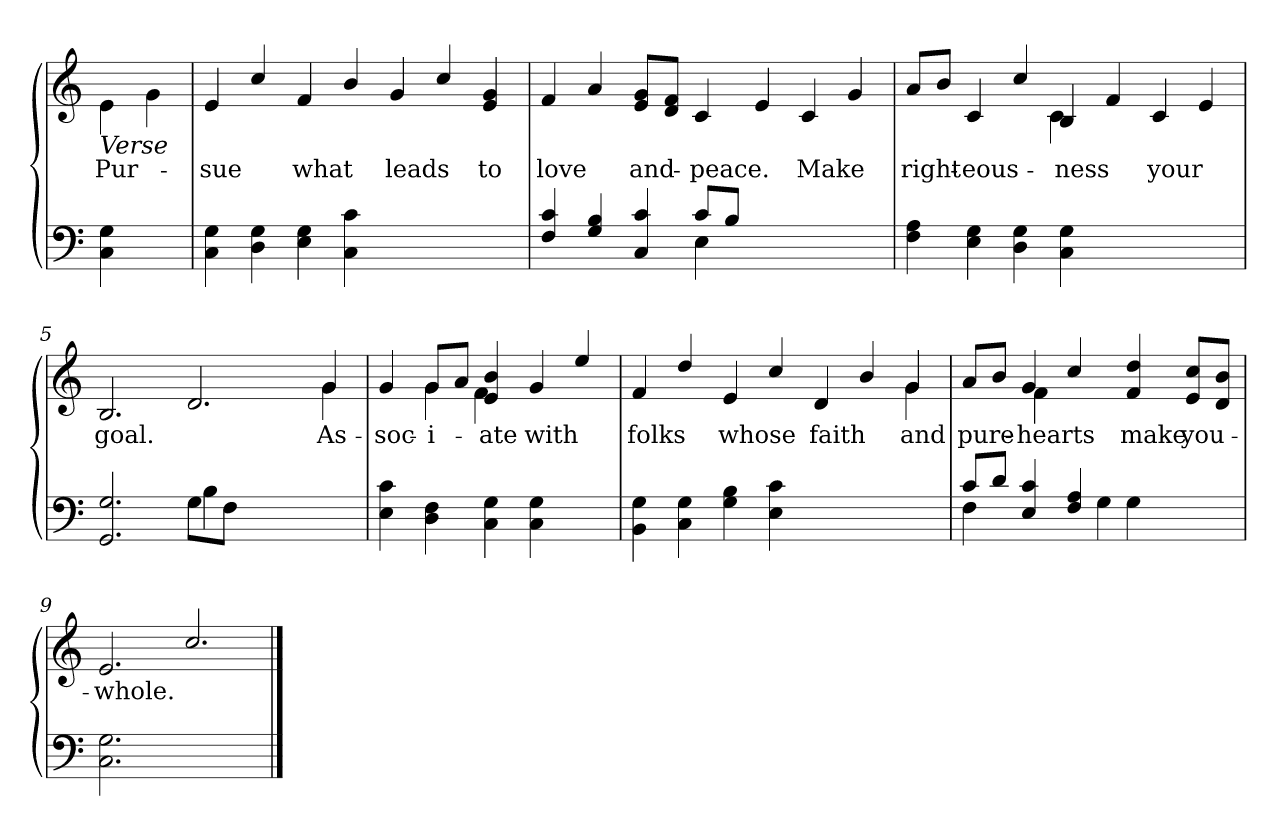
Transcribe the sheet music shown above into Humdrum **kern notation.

**kern	**kern	**text
*part2	*part1	*part1
*staff2	*staff1	*staff1
*clefF4	*clefG2	*
*k[]	*k[]	*
=1	=1	=1
!	!LO:TX:b:i:t=Verse	!
!	!	!LO:LY:b
4C\ 4G\	4e\	Pur-
4ryy	4g\	.
=2	=2	=2
!	!	!LO:LY:b
4C\ 4G\	4e/	-sue
4D\ 4G\	4cc/	.
!	!	!LO:LY:b
4E\ 4G\	4f/	what
4C\ 4c\	4b/	.
!	!	!LO:LY:b
2.ryy	4g/	leads
.	4cc/	.
!	!	!LO:LY:b
.	4e/ 4g/	to
=3	=3	=3
*^	*	*
!	!	!	!LO:LY:b
4F/ 4c/	2.ryy	4f/	love
4G/ 4B/	.	4a/	.
!	!	!	!LO:LY:b
4C/ 4c/	.	8e/ 8g/L	and-
.	.	8d/ 8f/J	.
!	!	!	!LO:LY:b
8c/L	4E\	4c/	-peace.
8B/J	.	.	.
2.ryy	2.ryy	4e/	.
!	!	!	!LO:LY:b
.	.	4c/	Make
.	.	4g/	.
*v	*v	*	*
=4	=4	=4
!	!	!LO:LY:b
*	*^	*
4F\ 4A\	8a/L	2.ryy	right-
.	8b/J	.	.
!	!	!	!LO:LY:b
4E\ 4G\	4c/	.	-eous-
4D\ 4G\	4cc/	.	.
!	!	!	!LO:LY:b
4C\ 4G\	4B/	4c\	-ness
2.ryy	4f/	2.ryy	.
!	!	!	!LO:LY:b
.	4c/	.	your
.	4e/	.	.
!!LO:LB:g=z	!!
=5	=5	=5	=5
*^	*	*	*
!	!	!	!	!LO:LY:b
2.GG/ 2.G/	2.ryy	2.B/	1.ryy	goal.
8G\L	4B\	2.d/	.	.
8F\J	.	.	.	.
2.ryy	2.ryy	.	.	.
!	!	!	!	!LO:LY:b
.	.	4g/	4g\	As-
*v	*v	*	*	*
=6	=6	=6	=6
!	!	!	!LO:LY:b
4E\ 4c\	4g/	4ryy	-soc-
!	!	!	!LO:LY:b
4D\ 4F\	8g/L	4g\	-i-
.	8a/J	.	.
!	!	!	!LO:LY:b
4C\ 4G\	4e/ 4b/	4f\	-ate
!	!	!	!LO:LY:b
4C\ 4G\	4g/	2ryy	with
4ryy	4ee/	.	.
=7	=7	=7	=7
!	!	!	!LO:LY:b
4BB\ 4G\	4f/	1.ryy	folks
4C\ 4G\	4dd/	.	.
!	!	!	!LO:LY:b
4G\ 4B\	4e/	.	whose
4E\ 4c\	4cc/	.	.
!	!	!	!LO:LY:b
2.ryy	4d/	.	faith
.	4b/	.	.
!	!	!	!LO:LY:b
.	4g/	4g\	and
=8	=8	=8	=8
*^	*	*	*
!	!	!	!	!LO:LY:b
8c/L	4F\	8a/L	4ryy	pure-
8d/J	.	8b/J	.	.
!	!	!	!	!LO:LY:b
4E/ 4c/	4.ryy	4g/	4f\	-hearts
4F/ 4A/	.	4cc/	2.ryy	.
.	4G\	.	.	.
!	!	!	!	!LO:LY:b
4G\	.	4f/ 4dd/	.	make
.	4ryy	.	.	.
!	!	!	!	!LO:LY:b
4ryy	.	8e/ 8cc/L	.	you-
.	8ryy	8d/ 8b/J	.	.
*	*	*v	*v	*
!!LO:LB:g=z
=9	=9	=9	=9
!	!	!	!LO:LY:b
*v	*v	*	*
2.C\ 2.G\	2.e/	-whole.
2.ryy	2.cc/	.
==	==	==
*-	*-	*-
